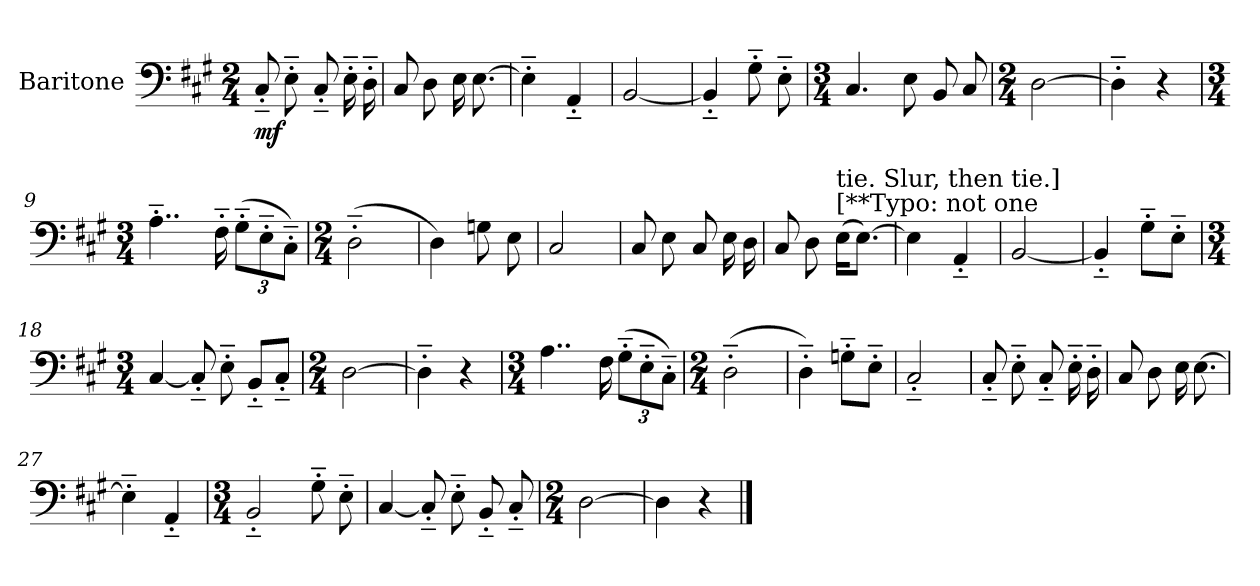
**kern	**dynam
*part1	*part1
*staff1	*staff1
*I"Baritone	*
*I'Bar.	*
*clefF4	*
*k[f#c#g#]	*
*M2/4	*
*MM88	*
=1	=1
!	!LO:DY:b
8C#'~/	mf
8E'~\	.
8C#'~/	.
16E'~\	.
16D'~\	.
=2	=2
8C#/	.
8D\	.
16E\	.
[8.E\	.
=3	=3
4E'~\]	.
4AA'~/	.
=4	=4
[2BB/	.
=5	=5
4BB'~/]	.
8G#'~\	.
8E'~\	.
!!LO:LB:g=z
=6	=6
*M3/4	*
4.C#/	.
8E\	.
8BB/	.
8C#/	.
=7	=7
*M2/4	*
[2D\	.
=8	=8
4D'~\]	.
4r	.
=9	=9
*M3/4	*
4..A'~\	.
16F#'~\	.
*Xbrackettup	*
(>12G#'~\L	.
12E'~\	.
12C#'~\J)	.
=10	=10
*M2/4	*
(>2D'~\	.
=11	=11
4D\)	.
8Gn\	.
8E\	.
=12	=12
2C#/	.
!!LO:LB:g=z
=13	=13
8C#/	.
8E\	.
8C#/	.
16E\	.
16D\	.
=14	=14
8C#/	.
8D\	.
!LO:TX:a:t=[**Typo&colon; not one	!
!LO:TX:a:t=tie. Slur, then tie.]	!
(>16E\KL	.
[8.E\J)	.
=15	=15
4E\]	.
4AA'~/	.
=16	=16
[2BB/	.
=17	=17
4BB'~/]	.
8G#'~\L	.
8E'~\J	.
=18	=18
*M3/4	*
[4C#/	.
8C#'~/]	.
8E'~\	.
8BB'~/L	.
8C#'~/J	.
!!LO:LB:g=z
=19	=19
*M2/4	*
[2D\	.
=20	=20
4D'~\]	.
4r	.
=21	=21
*M3/4	*
4..A\	.
16F#\	.
(>12G#'~\L	.
12E'~\	.
12C#'~\J)	.
=22	=22
*M2/4	*
(>2D'~\	.
=23	=23
4D'~\)	.
8Gn'~\L	.
8E'~\J	.
=24	=24
2C#'~/	.
=25	=25
8C#'~/	.
8E'~\	.
8C#'~/	.
16E'~\	.
16D'~\	.
!!LO:LB:g=z
=26	=26
8C#/	.
8D\	.
16E\	.
[8.E\	.
=27	=27
4E'~\]	.
4AA'~/	.
=28	=28
*M3/4	*
2BB'~/	.
8G#'~\	.
8E'~\	.
=29	=29
[4C#/	.
8C#'~/]	.
8E'~\	.
8BB'~/	.
8C#'~/	.
=30	=30
*M2/4	*
[2D\	.
=31	=31
4D\]	.
4r	.
==	==
*-	*-
